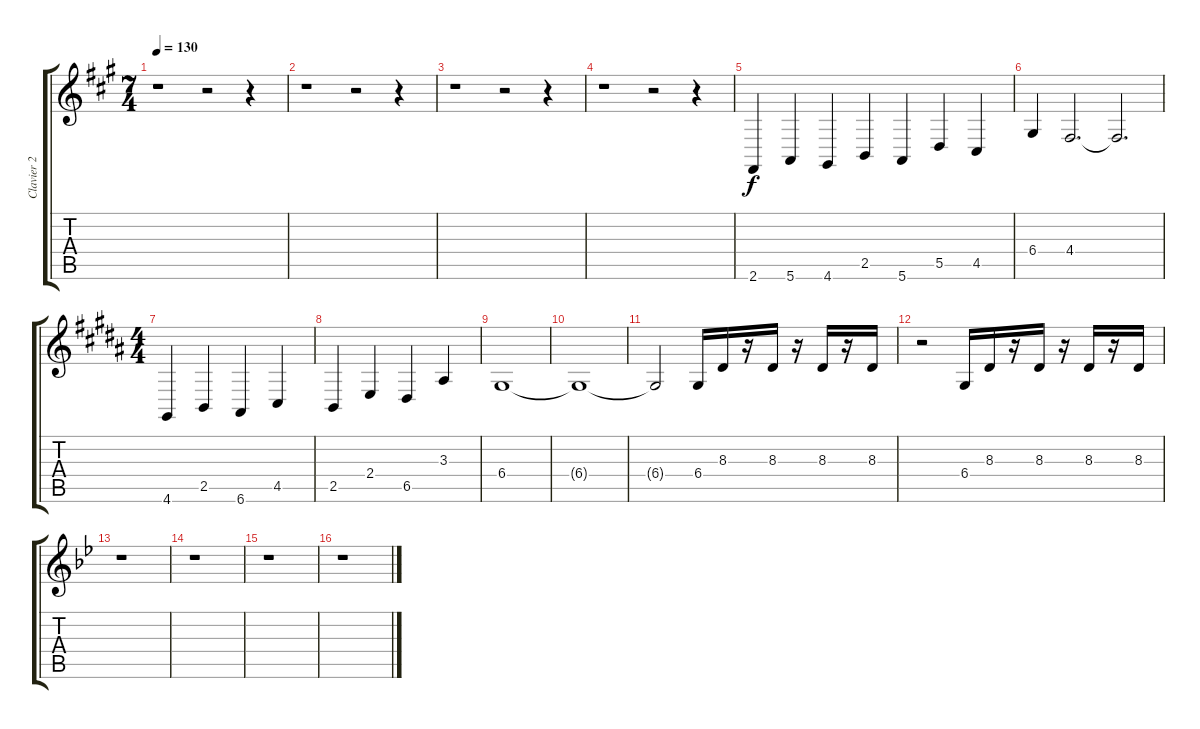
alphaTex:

\track ("Clavier 2" "Clavier 2") {instrument fx5brightness}
\staff {score tabs}
\tuning (E4 B3 G3 D3 A2 E2) {hide}
\ts (7 4)
\tempo 130
\clef g2
\ks a
r.1{dy f} r.2 r.4 |
r.1 r.2 r.4 |
r.1 r.2 r.4 |
r.1 r.2 r.4 |
2.6.4{volume 14 instrument lead2sawtooth} 5.6.4 4.6.4 2.5.4 5.6.4 5.5.4 4.5.4 |
6.4.4 4.4.2{d} 4.4{t}.2{d} |
\ts (4 4)
\ks b
4.6.4 2.5.4 6.6.4 4.5.4 |
2.5.4 2.4.4 6.5.4 3.3.4 |
6.4.1 |
6.4{t}.1 |
6.4{t}.2 6.4.16{volume 12 instrument lead2sawtooth} 8.3.16 r.16 8.3.16 r.16 8.3.16 r.16 8.3.16 |
r.2 6.4.16 8.3.16 r.16 8.3.16 r.16 8.3.16 r.16 8.3.16 |
\ks bb
r.1 |
r.1 |
r.1 |
r.1
